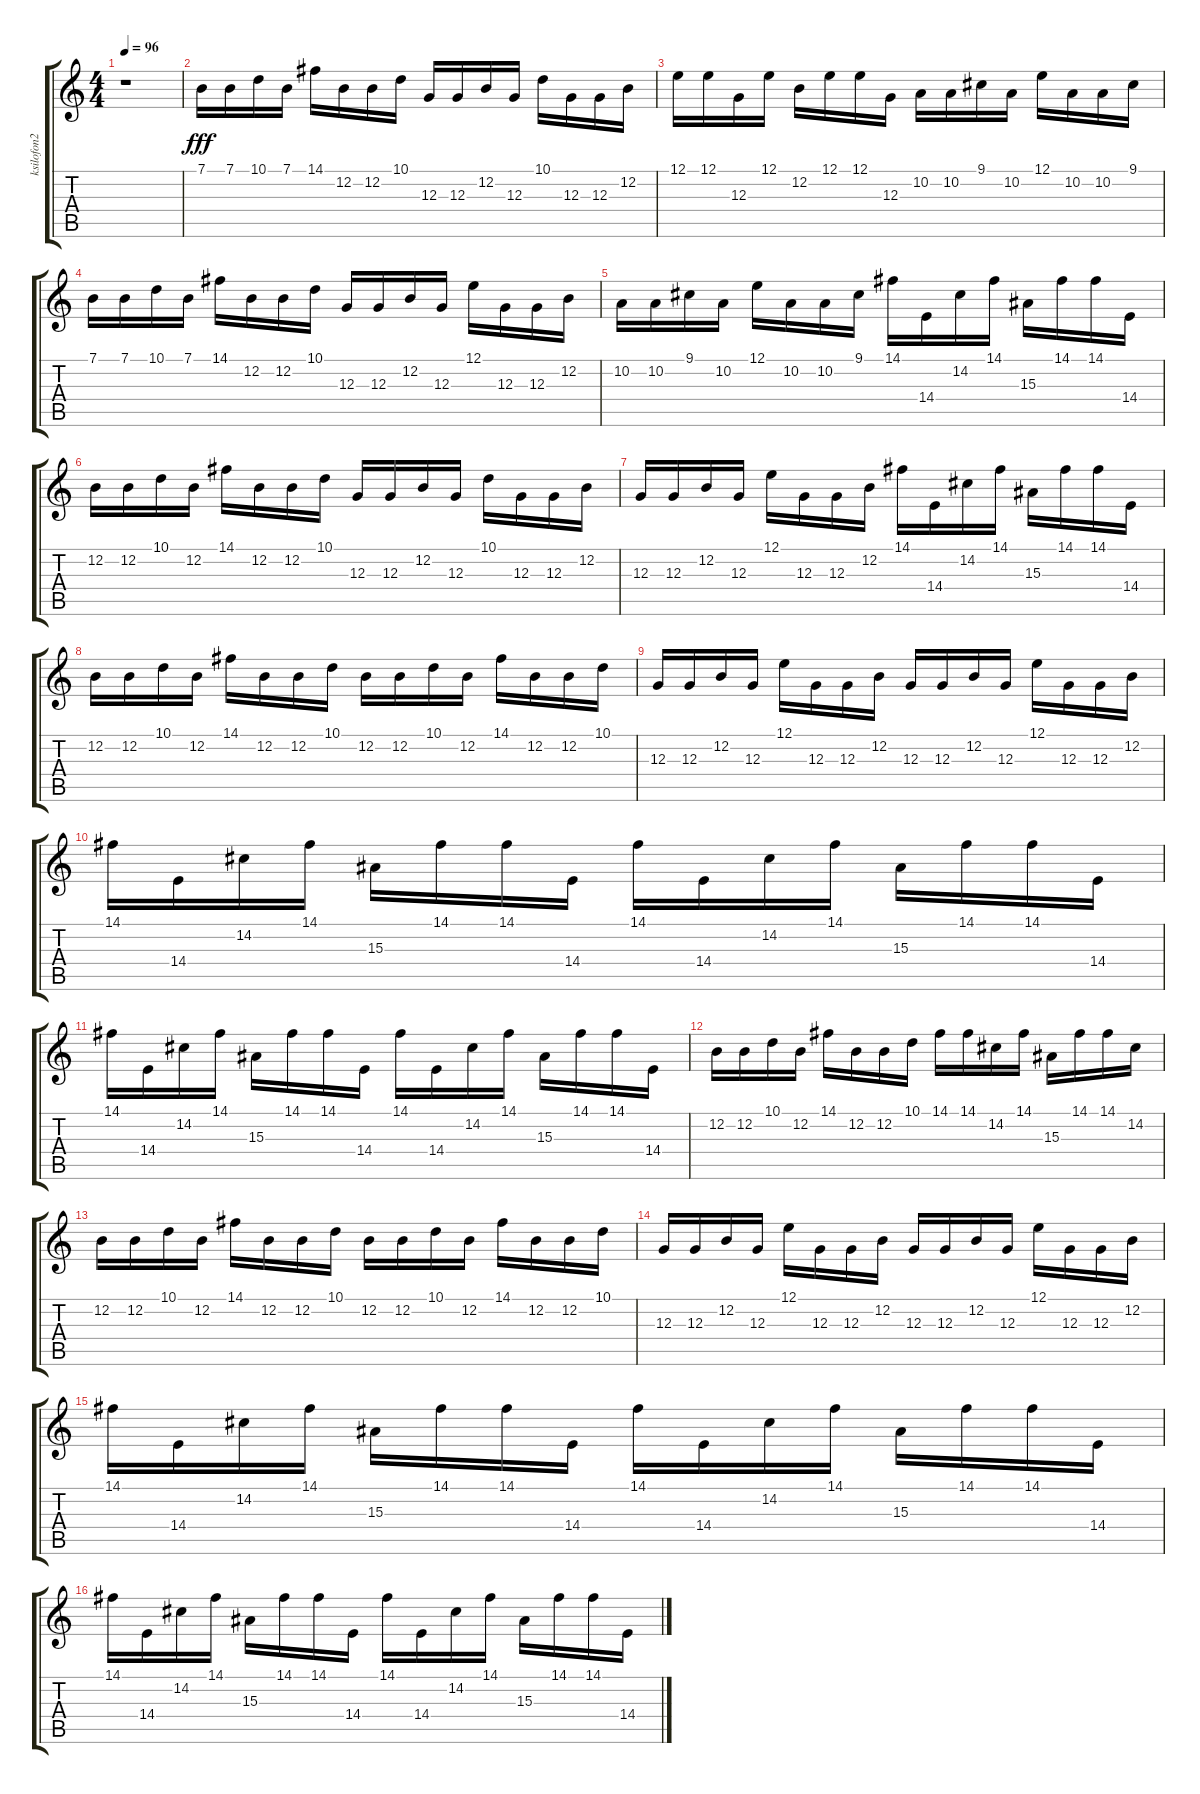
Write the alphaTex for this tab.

\track ("ksilofon2" "ksilofon2") {instrument agogo}
\staff {score tabs}
\tuning (E4 B3 G3 D3 A2 E2) {hide}
\ts (4 4)
\tempo 96
\clef g2
\ks c
r.1{dy fff instrument agogo} |
7.1.16 7.1.16 10.1.16 7.1.16 14.1.16 12.2.16 12.2.16 10.1.16 12.3.16 12.3.16 12.2.16 12.3.16 10.1.16 12.3.16 12.3.16 12.2.16 |
12.1.16 12.1.16 12.3.16 12.1.16 12.2.16 12.1.16 12.1.16 12.3.16 10.2.16 10.2.16 9.1.16 10.2.16 12.1.16 10.2.16 10.2.16 9.1.16 |
7.1.16 7.1.16 10.1.16 7.1.16 14.1.16 12.2.16 12.2.16 10.1.16 12.3.16 12.3.16 12.2.16 12.3.16 12.1.16 12.3.16 12.3.16 12.2.16 |
10.2.16 10.2.16 9.1.16 10.2.16 12.1.16 10.2.16 10.2.16 9.1.16 14.1.16 14.4.16 14.2.16 14.1.16 15.3.16 14.1.16 14.1.16 14.4.16 |
12.2.16 12.2.16 10.1.16 12.2.16 14.1.16 12.2.16 12.2.16 10.1.16 12.3.16 12.3.16 12.2.16 12.3.16 10.1.16 12.3.16 12.3.16 12.2.16 |
12.3.16 12.3.16 12.2.16 12.3.16 12.1.16 12.3.16 12.3.16 12.2.16 14.1.16 14.4.16 14.2.16 14.1.16 15.3.16 14.1.16 14.1.16 14.4.16 |
12.2.16 12.2.16 10.1.16 12.2.16 14.1.16 12.2.16 12.2.16 10.1.16 12.2.16 12.2.16 10.1.16 12.2.16 14.1.16 12.2.16 12.2.16 10.1.16 |
12.3.16 12.3.16 12.2.16 12.3.16 12.1.16 12.3.16 12.3.16 12.2.16 12.3.16 12.3.16 12.2.16 12.3.16 12.1.16 12.3.16 12.3.16 12.2.16 |
14.1.16 14.4.16 14.2.16 14.1.16 15.3.16 14.1.16 14.1.16 14.4.16 14.1.16 14.4.16 14.2.16 14.1.16 15.3.16 14.1.16 14.1.16 14.4.16 |
14.1.16 14.4.16 14.2.16 14.1.16 15.3.16 14.1.16 14.1.16 14.4.16 14.1.16 14.4.16 14.2.16 14.1.16 15.3.16 14.1.16 14.1.16 14.4.16 |
12.2.16 12.2.16 10.1.16 12.2.16 14.1.16 12.2.16 12.2.16 10.1.16 14.1.16 14.1.16 14.2.16 14.1.16 15.3.16 14.1.16 14.1.16 14.2.16 |
12.2.16 12.2.16 10.1.16 12.2.16 14.1.16 12.2.16 12.2.16 10.1.16 12.2.16 12.2.16 10.1.16 12.2.16 14.1.16 12.2.16 12.2.16 10.1.16 |
12.3.16 12.3.16 12.2.16 12.3.16 12.1.16 12.3.16 12.3.16 12.2.16 12.3.16 12.3.16 12.2.16 12.3.16 12.1.16 12.3.16 12.3.16 12.2.16 |
14.1.16 14.4.16 14.2.16 14.1.16 15.3.16 14.1.16 14.1.16 14.4.16 14.1.16 14.4.16 14.2.16 14.1.16 15.3.16 14.1.16 14.1.16 14.4.16 |
14.1.16 14.4.16 14.2.16 14.1.16 15.3.16 14.1.16 14.1.16 14.4.16 14.1.16 14.4.16 14.2.16 14.1.16 15.3.16 14.1.16 14.1.16 14.4.16
